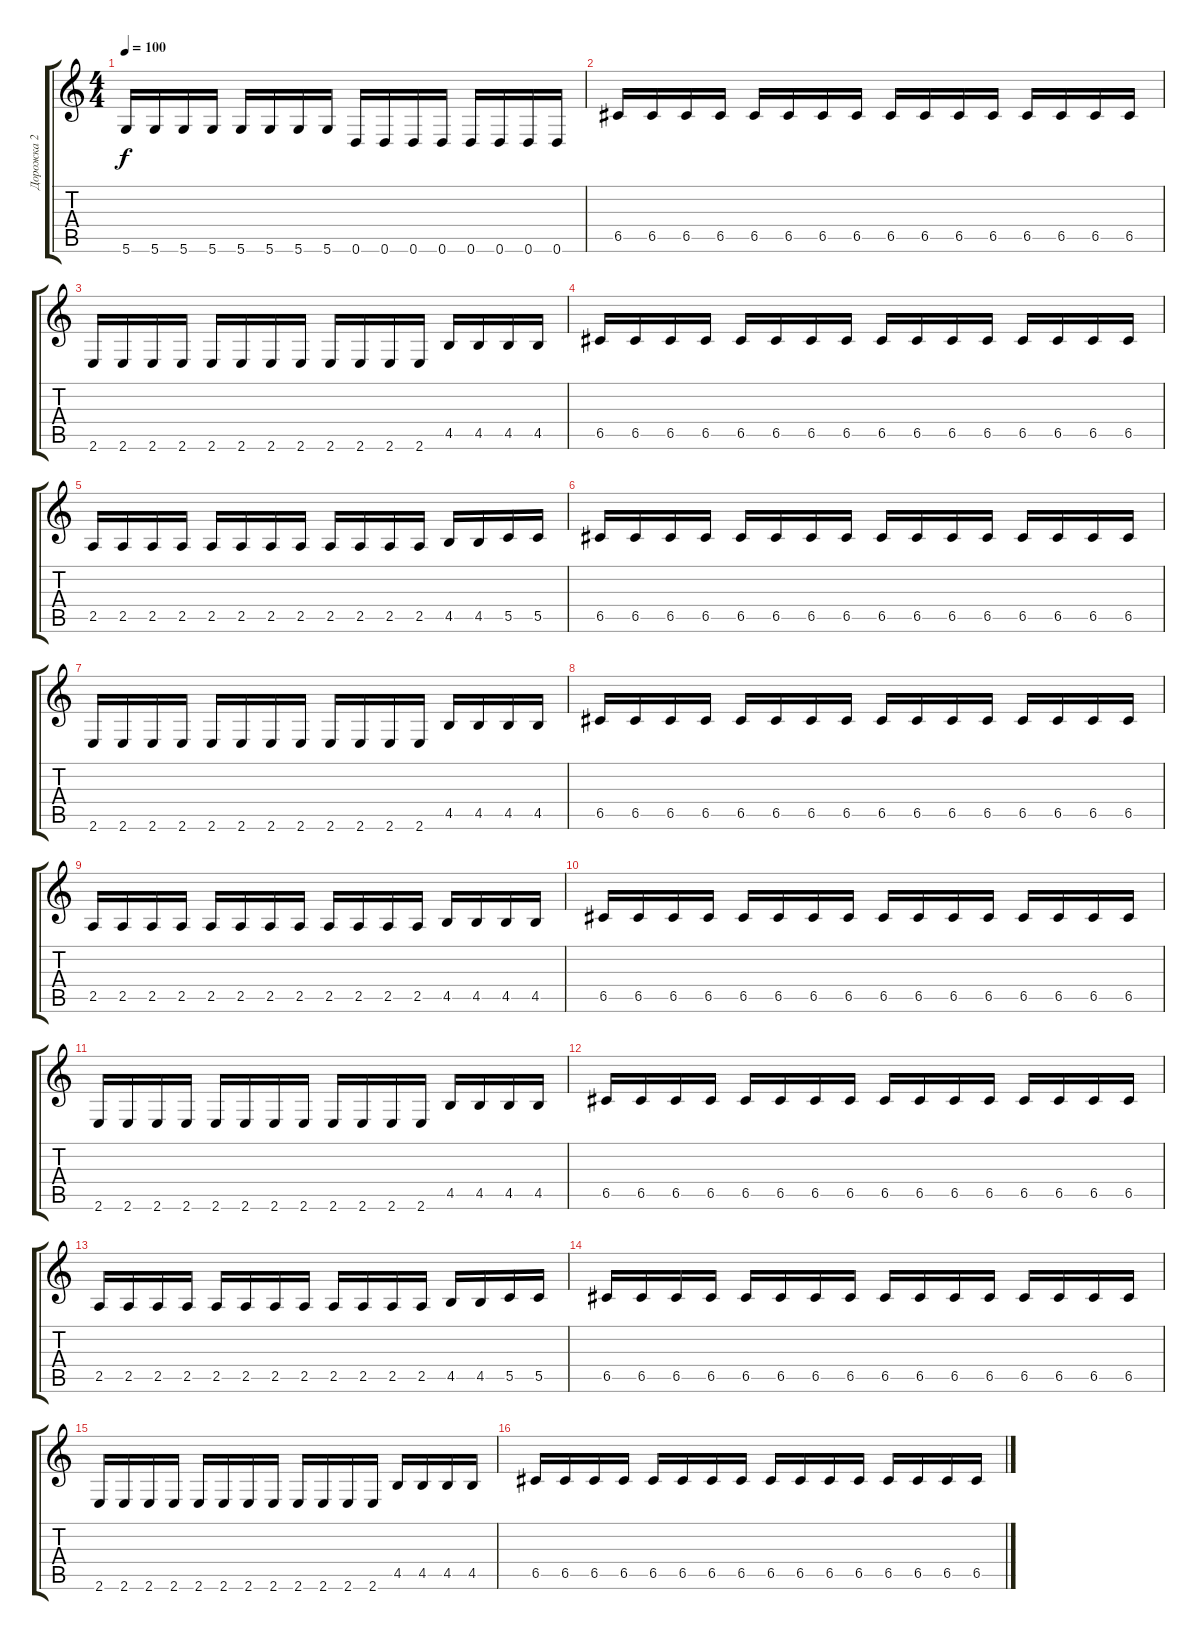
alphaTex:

\track ("Дорожка 2" "Дорожка 2") {instrument electricbassfinger}
\staff {score tabs}
\tuning (D4 A3 F3 C3 G2 D2) {hide}
\ts (4 4)
\tempo 100
\clef g2
\ks c
5.6.16{dy f} 5.6.16 5.6.16 5.6.16 5.6.16 5.6.16 5.6.16 5.6.16 0.6.16 0.6.16 0.6.16 0.6.16 0.6.16 0.6.16 0.6.16 0.6.16 |
6.5.16 6.5.16 6.5.16 6.5.16 6.5.16 6.5.16 6.5.16 6.5.16 6.5.16 6.5.16 6.5.16 6.5.16 6.5.16 6.5.16 6.5.16 6.5.16 |
2.6.16 2.6.16 2.6.16 2.6.16 2.6.16 2.6.16 2.6.16 2.6.16 2.6.16 2.6.16 2.6.16 2.6.16 4.5.16 4.5.16 4.5.16 4.5.16 |
6.5.16 6.5.16 6.5.16 6.5.16 6.5.16 6.5.16 6.5.16 6.5.16 6.5.16 6.5.16 6.5.16 6.5.16 6.5.16 6.5.16 6.5.16 6.5.16 |
2.5.16 2.5.16 2.5.16 2.5.16 2.5.16 2.5.16 2.5.16 2.5.16 2.5.16 2.5.16 2.5.16 2.5.16 4.5.16 4.5.16 5.5.16 5.5.16 |
6.5.16 6.5.16 6.5.16 6.5.16 6.5.16 6.5.16 6.5.16 6.5.16 6.5.16 6.5.16 6.5.16 6.5.16 6.5.16 6.5.16 6.5.16 6.5.16 |
2.6.16 2.6.16 2.6.16 2.6.16 2.6.16 2.6.16 2.6.16 2.6.16 2.6.16 2.6.16 2.6.16 2.6.16 4.5.16 4.5.16 4.5.16 4.5.16 |
6.5.16 6.5.16 6.5.16 6.5.16 6.5.16 6.5.16 6.5.16 6.5.16 6.5.16 6.5.16 6.5.16 6.5.16 6.5.16 6.5.16 6.5.16 6.5.16 |
2.5.16 2.5.16 2.5.16 2.5.16 2.5.16 2.5.16 2.5.16 2.5.16 2.5.16 2.5.16 2.5.16 2.5.16 4.5.16 4.5.16 4.5.16 4.5.16 |
6.5.16 6.5.16 6.5.16 6.5.16 6.5.16 6.5.16 6.5.16 6.5.16 6.5.16 6.5.16 6.5.16 6.5.16 6.5.16 6.5.16 6.5.16 6.5.16 |
2.6.16 2.6.16 2.6.16 2.6.16 2.6.16 2.6.16 2.6.16 2.6.16 2.6.16 2.6.16 2.6.16 2.6.16 4.5.16 4.5.16 4.5.16 4.5.16 |
6.5.16 6.5.16 6.5.16 6.5.16 6.5.16 6.5.16 6.5.16 6.5.16 6.5.16 6.5.16 6.5.16 6.5.16 6.5.16 6.5.16 6.5.16 6.5.16 |
2.5.16 2.5.16 2.5.16 2.5.16 2.5.16 2.5.16 2.5.16 2.5.16 2.5.16 2.5.16 2.5.16 2.5.16 4.5.16 4.5.16 5.5.16 5.5.16 |
6.5.16 6.5.16 6.5.16 6.5.16 6.5.16 6.5.16 6.5.16 6.5.16 6.5.16 6.5.16 6.5.16 6.5.16 6.5.16 6.5.16 6.5.16 6.5.16 |
2.6.16 2.6.16 2.6.16 2.6.16 2.6.16 2.6.16 2.6.16 2.6.16 2.6.16 2.6.16 2.6.16 2.6.16 4.5.16 4.5.16 4.5.16 4.5.16 |
6.5.16 6.5.16 6.5.16 6.5.16 6.5.16 6.5.16 6.5.16 6.5.16 6.5.16 6.5.16 6.5.16 6.5.16 6.5.16 6.5.16 6.5.16 6.5.16
